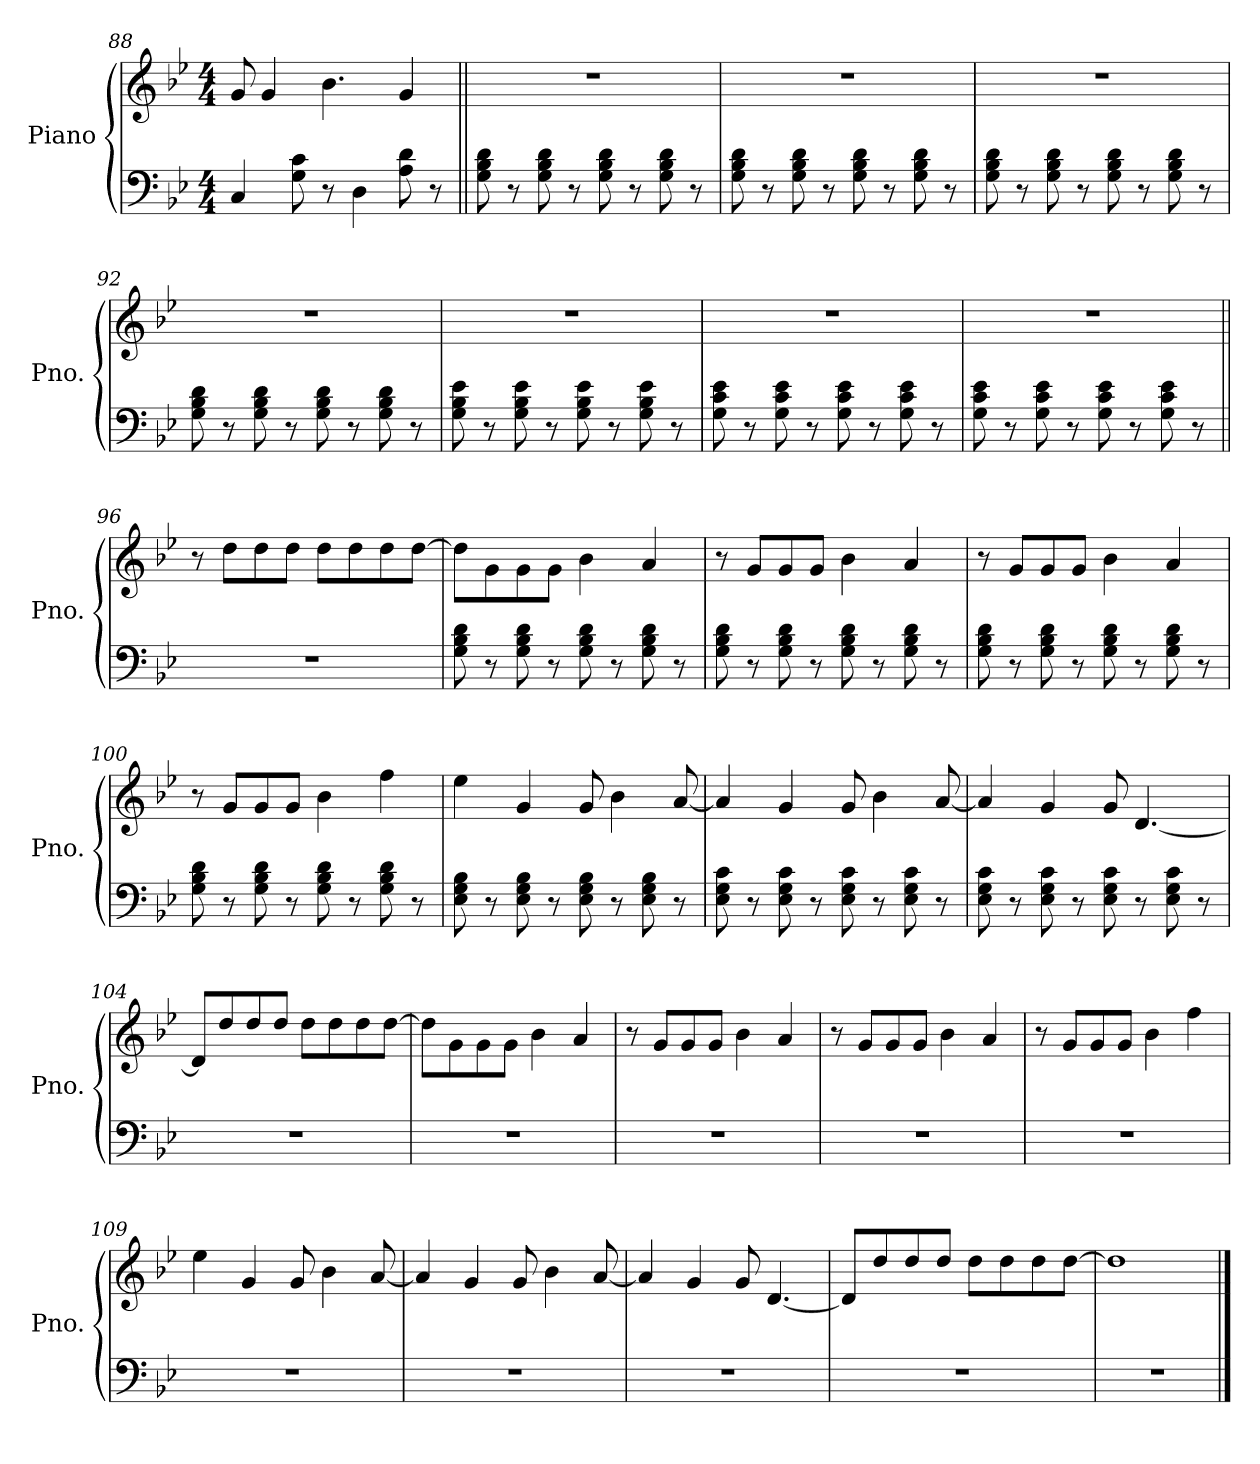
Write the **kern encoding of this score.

**kern	**kern
*part1	*part1
*staff2	*staff1
*I"Piano	*
*I'Pno.	*
*clefF4	*clefG2
*k[b-e-]	*k[b-e-]
*M4/4	*M4/4
=88	=88
4C/	8g/
.	4g/
8G\ 8c\	.
8r	4.b-\
4D\	.
8A\ 8d\	4g/
8r	.
=89||	=89||
8G\ 8B-\ 8d\	1r
8r	.
8G\ 8B-\ 8d\	.
8r	.
8G\ 8B-\ 8d\	.
8r	.
8G\ 8B-\ 8d\	.
8r	.
=90	=90
8G\ 8B-\ 8d\	1r
8r	.
8G\ 8B-\ 8d\	.
8r	.
8G\ 8B-\ 8d\	.
8r	.
8G\ 8B-\ 8d\	.
8r	.
!!LO:PB:g=z
=91	=91
8G\ 8B-\ 8d\	1r
8r	.
8G\ 8B-\ 8d\	.
8r	.
8G\ 8B-\ 8d\	.
8r	.
8G\ 8B-\ 8d\	.
8r	.
=92	=92
8G\ 8B-\ 8d\	1r
8r	.
8G\ 8B-\ 8d\	.
8r	.
8G\ 8B-\ 8d\	.
8r	.
8G\ 8B-\ 8d\	.
8r	.
=93	=93
8G\ 8B-\ 8e-\	1r
8r	.
8G\ 8B-\ 8e-\	.
8r	.
8G\ 8B-\ 8e-\	.
8r	.
8G\ 8B-\ 8e-\	.
8r	.
=94	=94
8G\ 8c\ 8e-\	1r
8r	.
8G\ 8c\ 8e-\	.
8r	.
8G\ 8c\ 8e-\	.
8r	.
8G\ 8c\ 8e-\	.
8r	.
=95	=95
8G\ 8c\ 8e-\	1r
8r	.
8G\ 8c\ 8e-\	.
8r	.
8G\ 8c\ 8e-\	.
8r	.
8G\ 8c\ 8e-\	.
8r	.
!!LO:LB:g=z
=96||	=96||
1r	8r
.	8dd\L
.	8dd\
.	8dd\J
.	8dd\L
.	8dd\
.	8dd\
.	[8dd\J
=97	=97
8G\ 8B-\ 8d\	8dd\L]
8r	8g\
8G\ 8B-\ 8d\	8g\
8r	8g\J
8G\ 8B-\ 8d\	4b-\
8r	.
8G\ 8B-\ 8d\	4a/
8r	.
=98	=98
8G\ 8B-\ 8d\	8r
8r	8g/L
8G\ 8B-\ 8d\	8g/
8r	8g/J
8G\ 8B-\ 8d\	4b-\
8r	.
8G\ 8B-\ 8d\	4a/
8r	.
=99	=99
8G\ 8B-\ 8d\	8r
8r	8g/L
8G\ 8B-\ 8d\	8g/
8r	8g/J
8G\ 8B-\ 8d\	4b-\
8r	.
8G\ 8B-\ 8d\	4a/
8r	.
=100	=100
8G\ 8B-\ 8d\	8r
8r	8g/L
8G\ 8B-\ 8d\	8g/
8r	8g/J
8G\ 8B-\ 8d\	4b-\
8r	.
8G\ 8B-\ 8d\	4ff\
8r	.
!!LO:LB:g=z
=101	=101
8E-\ 8G\ 8B-\	4ee-\
8r	.
8E-\ 8G\ 8B-\	4g/
8r	.
8E-\ 8G\ 8B-\	8g/
8r	4b-\
8E-\ 8G\ 8B-\	.
8r	[8a/
=102	=102
8E-\ 8G\ 8c\	4a/]
8r	.
8E-\ 8G\ 8c\	4g/
8r	.
8E-\ 8G\ 8c\	8g/
8r	4b-\
8E-\ 8G\ 8c\	.
8r	[8a/
=103	=103
8E-\ 8G\ 8c\	4a/]
8r	.
8E-\ 8G\ 8c\	4g/
8r	.
8E-\ 8G\ 8c\	8g/
8r	[4.d/
8E-\ 8G\ 8c\	.
8r	.
=104	=104
1r	8d/L]
.	8dd/
.	8dd/
.	8dd/J
.	8dd\L
.	8dd\
.	8dd\
.	[8dd\J
=105	=105
1r	8dd\L]
.	8g\
.	8g\
.	8g\J
.	4b-\
.	4a/
!!LO:LB:g=z
=106	=106
1r	8r
.	8g/L
.	8g/
.	8g/J
.	4b-\
.	4a/
=107	=107
1r	8r
.	8g/L
.	8g/
.	8g/J
.	4b-\
.	4a/
=108	=108
1r	8r
.	8g/L
.	8g/
.	8g/J
.	4b-\
.	4ff\
=109	=109
1r	4ee-\
.	4g/
.	8g/
.	4b-\
.	[8a/
!!LO:LB:g=z
=110	=110
1r	4a/]
.	4g/
.	8g/
.	4b-\
.	[8a/
=111	=111
1r	4a/]
.	4g/
.	8g/
.	[4.d/
=112	=112
1r	8d/L]
.	8dd/
.	8dd/
.	8dd/J
.	8dd\L
.	8dd\
.	8dd\
.	[8dd\J
=113	=113
1r	1dd]
==	==
*-	*-
